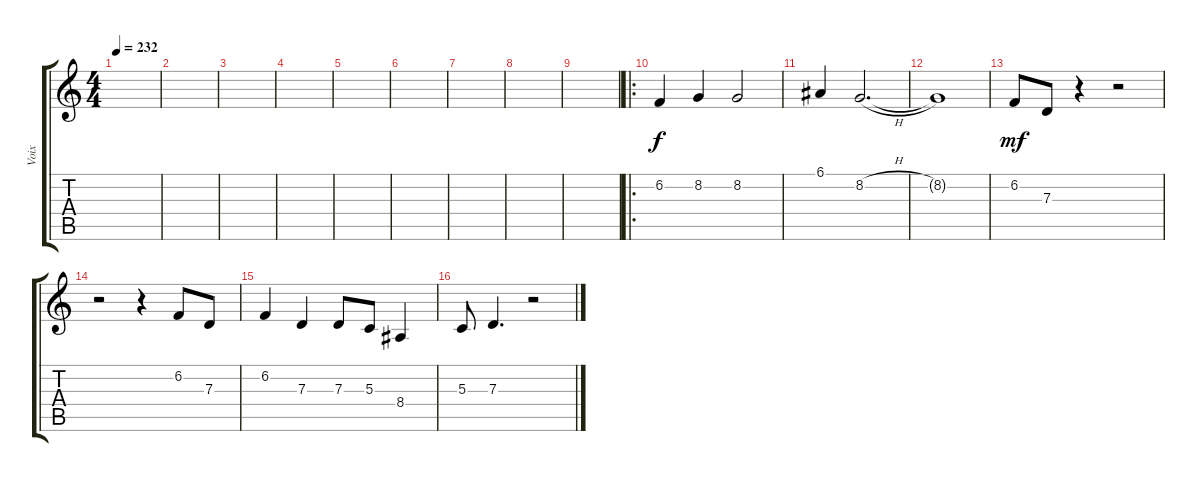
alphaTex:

\track ("Voix" "Voix") {instrument accordion}
\staff {score tabs}
\tuning (E4 B3 G3 D3 A2 E2) {hide}
\ts (4 4)
\tempo 232
\clef g2
\ks c
|
|
|
|
|
|
|
|
|
\ro
6.2.4 8.2.4 8.2.2 |
6.1.4 8.2{h}.2{d} |
8.2{t}.1{dy f} |
6.2.8{dy mf} 7.3.8 r.4 r.2 |
r.2 r.4 6.2.8 7.3.8 |
6.2.4 7.3.4 7.3.8 5.3.8 8.4.4 |
5.3.8 7.3.4{d} r.2
